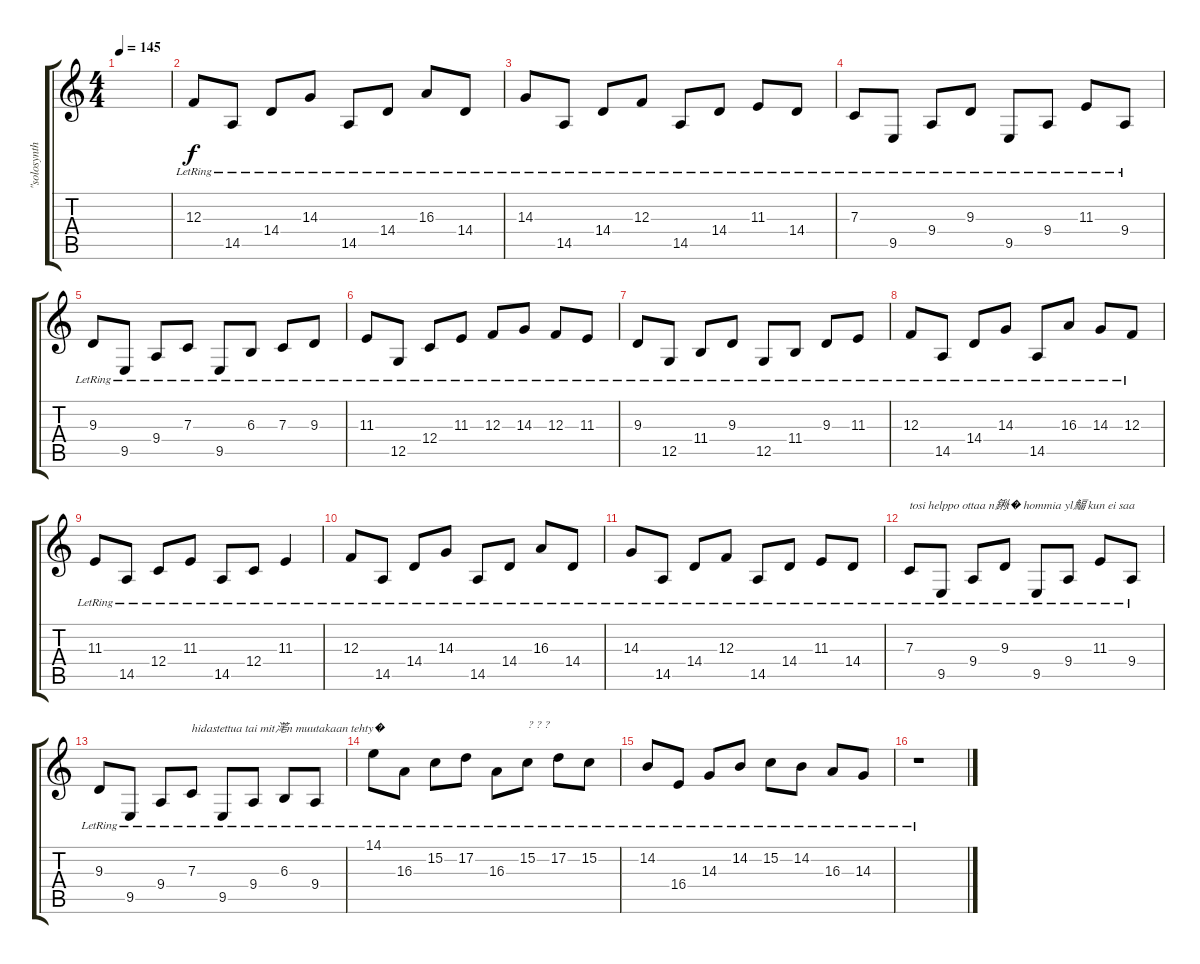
\track ("\"solosynth\"" "\"solosynth") {instrument acousticgrandpiano}
\staff {score tabs}
\tuning (D4 A3 F3 C3 G2 D2) {hide}
\ts (4 4)
\tempo 145
\clef g2
\ks c
|
12.3{lr}.8{volume 15 instrument acousticgrandpiano} 14.5{lr}.8 14.4{lr}.8 14.3{lr}.8 14.5{lr}.8 14.4{lr}.8 16.3{lr}.8 14.4{lr}.8 |
14.3{lr}.8 14.5{lr}.8 14.4{lr}.8 12.3{lr}.8 14.5{lr}.8 14.4{lr}.8 11.3{lr}.8 14.4{lr}.8 |
7.3{lr}.8 9.5{lr}.8 9.4{lr}.8 9.3{lr}.8 9.5{lr}.8 9.4{lr}.8 11.3{lr}.8 9.4{lr}.8 |
9.3{lr}.8 9.5{lr}.8 9.4{lr}.8 7.3{lr}.8 9.5{lr}.8 6.3{lr}.8 7.3{lr}.8 9.3{lr}.8 |
11.3{lr}.8{volume 15 instrument acousticgrandpiano} 12.5{lr}.8 12.4{lr}.8 11.3{lr}.8 12.3{lr}.8 14.3{lr}.8 12.3{lr}.8 11.3{lr}.8 |
9.3{lr}.8 12.5{lr}.8 11.4{lr}.8 9.3{lr}.8 12.5{lr}.8 11.4{lr}.8 9.3{lr}.8 11.3{lr}.8 |
12.3{lr}.8 14.5{lr}.8 14.4{lr}.8 14.3{lr}.8 14.5{lr}.8 16.3{lr}.8 14.3{lr}.8 12.3{lr}.8 |
11.3{lr}.8 14.5{lr}.8 12.4{lr}.8 11.3{lr}.8 14.5{lr}.8 12.4{lr}.8 11.3{lr}.4 |
12.3{lr}.8{volume 15 instrument acousticgrandpiano} 14.5{lr}.8 14.4{lr}.8 14.3{lr}.8 14.5{lr}.8 14.4{lr}.8 16.3{lr}.8 14.4{lr}.8 |
14.3{lr}.8 14.5{lr}.8 14.4{lr}.8 12.3{lr}.8 14.5{lr}.8 14.4{lr}.8 11.3{lr}.8 14.4{lr}.8 |
7.3{lr}.8{txt "tosi helppo ottaa n鋓t� hommia yl鰏 kun ei saa" volume 15 instrument acousticgrandpiano} 9.5{lr}.8 9.4{lr}.8 9.3{lr}.8 9.5{lr}.8 9.4{lr}.8 11.3{lr}.8 9.4{lr}.8 |
9.3{lr}.8 9.5{lr}.8 9.4{lr}.8 7.3{lr}.8{txt "hidastettua tai mit滗n muutakaan tehty�"} 9.5{lr}.8 9.4{lr}.8 6.3{lr}.8 9.4{lr}.8 |
14.1{lr}.8 16.3{lr}.8 15.2{lr}.8 17.2{lr}.8 16.3{lr}.8 15.2{lr}.8{txt "? ? ?"} 17.2{lr}.8 15.2{lr}.8 |
14.2{lr}.8 16.4{lr}.8 14.3{lr}.8 14.2{lr}.8 15.2{lr}.8 14.2{lr}.8 16.3{lr}.8 14.3{lr}.8 |
r.1
